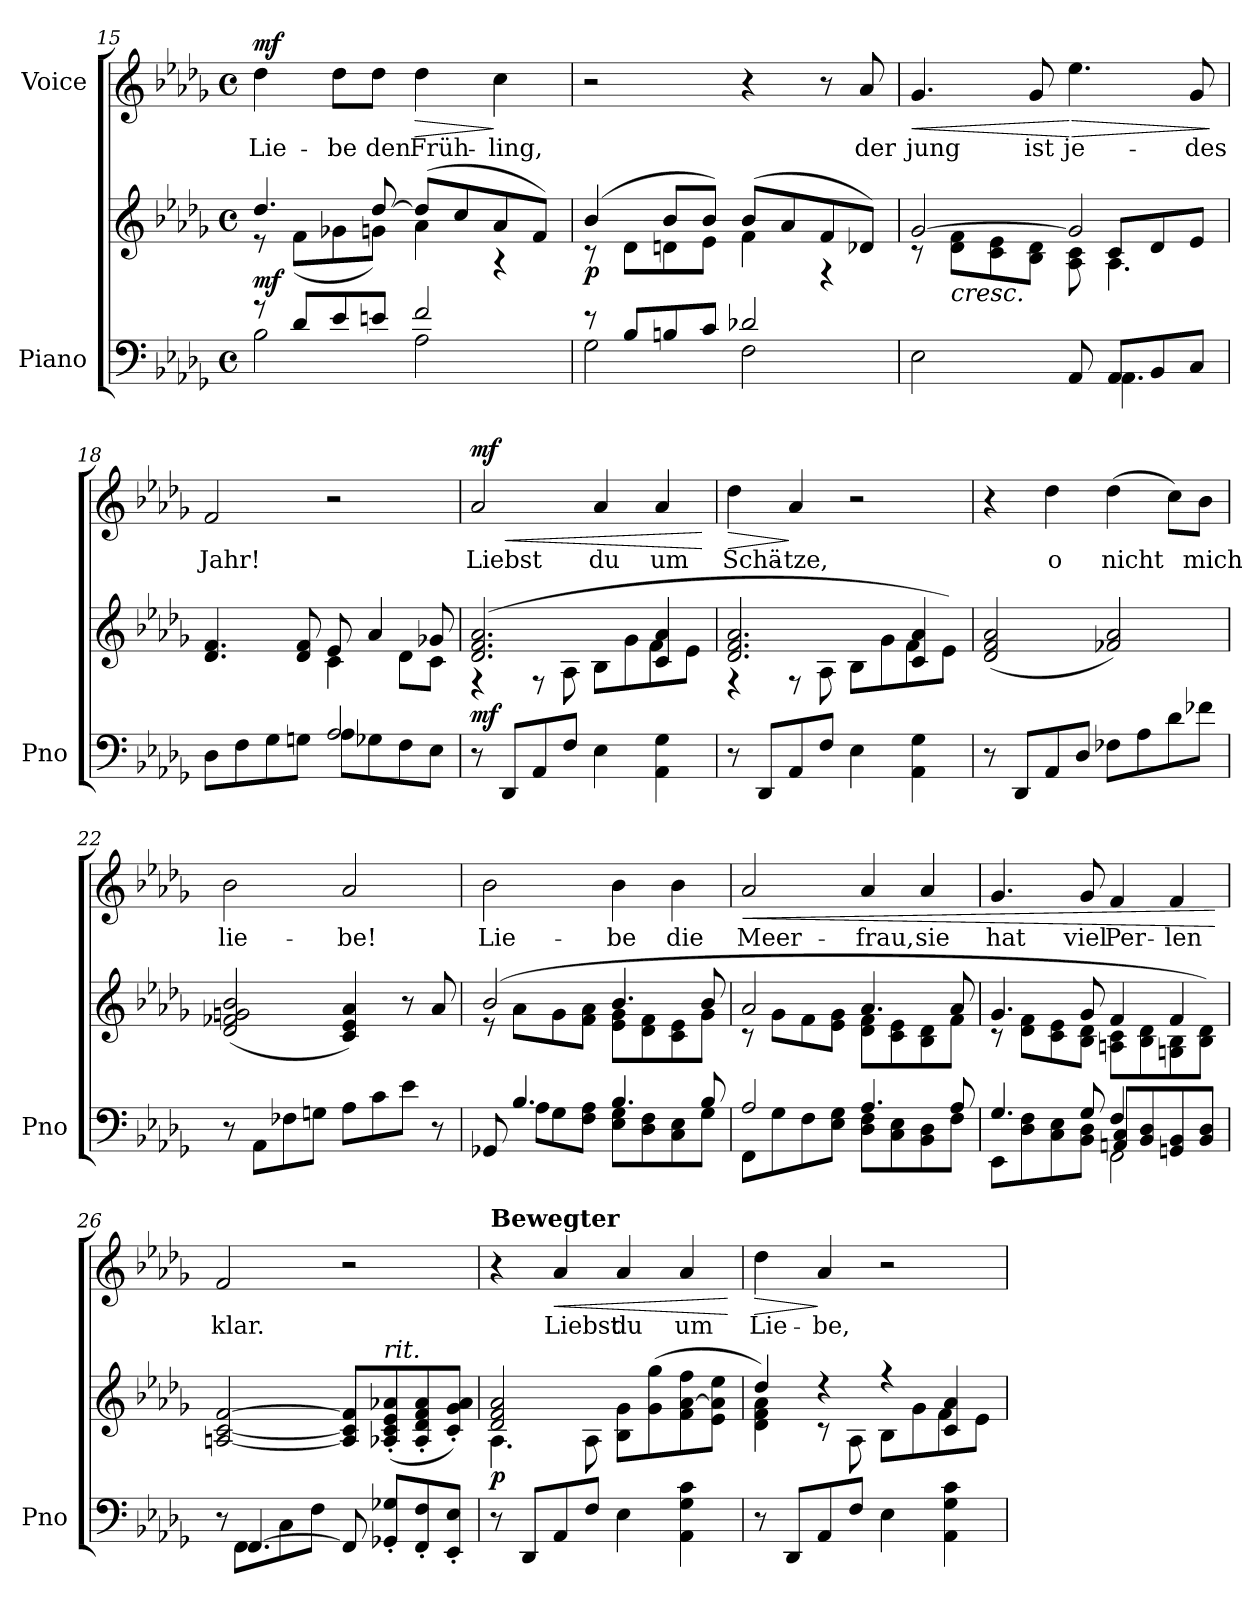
**kern	**kern	**dynam	**kern	**text	**dynam
*part2	*part2	*part2	*part1	*part1	*part1
*staff3	*staff2	*staff2/3	*staff1	*staff1	*staff1
*I"Piano	*	*	*I"Voice	*	*
*I'Pno	*	*	*	*	*
*clefF4	*clefG2	*	*clefG2	*	*
*k[b-e-a-d-g-]	*k[b-e-a-d-g-]	*	*k[b-e-a-d-g-]	*	*
*M4/4	*M4/4	*	*M4/4	*	*
*met(c)	*met(c)	*	*met(c)	*	*
=15	=15	=15	=15	=15	=15
*^	*^	*	*	*	*
!	!	!	!	!LO:DY:b	!	!	!LO:DY:b
8r	2B-\	4.dd-/	8r	mf	4dd-\	Lie-	mf
8d-/L	.	.	(8f\L	.	.	.	.
8e-/	.	.	8g-X\	.	8dd-\L	-be	.
8en/J	.	[8dd-/	8gn\J)	.	8dd-\J	den	.
!	!	!	!	!	!	!	!LO:HP:b
2f/	2A-\	(8dd-/L]	4a-\	.	4dd-\	Früh-	>
.	.	8cc/	.	.	.	.	.
.	.	8a-/	4r	.	4cc\	-ling,	]
.	.	8f/J)	.	.	.	.	.
=16	=16	=16	=16	=16	=16	=16	=16
!	!	!	!	!LO:DY:b	!	!	!
8r	2G-\	(4b-/	8r	p	2r	.	.
8B-/L	.	.	8d-\L	.	.	.	.
8Bn/	.	8b-/L	8dn\	.	.	.	.
8c/J	.	8b-/J)	8e-\J	.	.	.	.
2d-X/	2F\	(8b-/L	4f\	.	4r	.	.
.	.	8a-/	.	.	.	.	.
.	.	8f/	4r	.	8r	.	.
.	.	8d-X/J)	.	.	8a-/	der	.
=17	=17	=17	=17	=17	=17	=17	=17
*	*	*	*^	*	*	*	*
!	!	!	!	!	!	!	!	!LO:HP:b
2ryy	2E-\	[2g-/	8r	2ryy	.	4.g-/	jung	<
!	!	!	!	!	!LO:HP:b	!	!	!
.	.	.	8d-\ 8f\L	.	<	.	.	.
.	.	.	8c\ 8e-\	.	.	.	.	.
.	.	.	8B-\ 8d-\J	.	.	8g-/	ist	.
!	!	!	!	!	!	!	!	!LO:HP:n=1:b
8AA-/	8ryy	2g-/]	8A-\ 8c\	8ryy	.	4.ee-\	je-	[ >
!LO:N:head=solid	!	!	!	!	!	!	!	!
8AA-/L	4.AA-\	.	4.A-\	8c/L	.	.	.	.
8BB-/	.	.	.	8d-/	.	.	.	.
8C/J	.	.	.	8e-/J	.	8g-/	-des	.
*v	*v	*	*	*	*	*	*	*
*	*v	*v	*v	*	*	*	*
.	.	.	.	.	]
=18	=18	=18	=18	=18	=18
*^	*^	*	*	*	*
2ryy	8D-\L	4.d-/ 4.f/	2ryy	.	2f/	Jahr!	.
.	8F\	.	.	.	.	.	.
.	8G-\	.	.	.	.	.	.
.	8Gn\J	8d-/ 8f/	.	.	.	.	.
2A-/	8A-\L	8e-/	4c\	.	2r	.	.
.	8G-X\	4a-/	.	.	.	.	.
.	8F\	.	8d-\L	.	.	.	.
.	8E-\J	8g-X/	8c\J	.	.	.	.
=19	=19	=19	=19	=19	=19	=19	=19
!	!	!	!	!LO:DY:b	!	!	!LO:HP:b
!	!	!	!	!	!	!	!LO:DY:n=1:b
*v	*v	*	*	*	*	*	*
8r	(2.d-/ 2.f/ 2.a-/	4r	mf	2a-/	Liebst	< mf
8DD-/L	.	.	.	.	.	.
8AA-/	.	8r	.	.	.	.
8F/J	.	8A-\	.	.	.	.
4E-\	.	8B-\L	.	4a-/	du	.
.	.	8g-\	.	.	.	.
4AA-\ 4G-\	4c/ 4a-/	8f\	.	4a-/	um	.
.	.	8e-\J	.	.	.	.
*	*v	*v	*	*	*	*
.	.	.	.	.	[
=20	=20	=20	=20	=20	=20
*	*^	*	*	*	*
!	!	!	!	!	!	!LO:HP:b
8r	2.d-/ 2.f/ 2.a-/	4r	.	4dd-\	Schä-	>
8DD-/L	.	.	.	.	.	.
8AA-/	.	8r	.	4a-/	-tze,	]
8F/J	.	8A-\	.	.	.	.
4E-\	.	8B-\L	.	2r	.	.
.	.	8g-\	.	.	.	.
4AA-\ 4G-\	4c/ 4a-/	8f\	.	.	.	.
.	.	8e-\J)	.	.	.	.
*	*v	*v	*	*	*	*
=21	=21	=21	=21	=21	=21
8r	(2d-/ 2f/ 2a-/	.	4r	.	.
8DD-/L	.	.	.	.	.
8AA-/	.	.	4dd-\	o	.
8D-/J	.	.	.	.	.
8F-X\L	2f-X/ 2a-/)	.	(4dd-\	nicht	.
8A-\	.	.	.	.	.
8d-\	.	.	8cc\L)	.	.
8f-X\J	.	.	8b-\J	mich	.
=22	=22	=22	=22	=22	=22
8r	(2d-/ 2f-X/ 2gn/ 2b-/	.	2b-\	lie-	.
8AA-\L	.	.	.	.	.
8F-X\	.	.	.	.	.
8Gn\J	.	.	.	.	.
8A-\L	4c/ 4e-/ 4a-/)	.	2a-/	-be!	.
8c\	.	.	.	.	.
8e-\J	8r	.	.	.	.
8r	8a-/	.	.	.	.
=23	=23	=23	=23	=23	=23
*^	*^	*	*	*	*
8GG-X/	8ryy	(2b-/	8r	.	2b-\	Lie-	.
4.B-/	8A-\L	.	8a-\L	.	.	.	.
.	8G-\	.	8g-\	.	.	.	.
.	8F\ 8A-\J	.	8f\ 8a-\J	.	.	.	.
4.B-/	8E-\ 8G-\L	4.b-/	8e-\ 8g-\L	.	4b-\	-be	.
.	8D-\ 8F\	.	8d-\ 8f\	.	.	.	.
.	8C\ 8E-\	.	8c\ 8e-\	.	4b-\	die	.
8B-/	8G-\J	8b-/	8g-\J	.	.	.	.
=24	=24	=24	=24	=24	=24	=24	=24
!	!	!	!	!	!	!	!LO:HP:b
2A-/	8FF/L	2a-/	8r	.	2a-/	Meer-	<
.	8G-\	.	8g-\L	.	.	.	.
.	8F\	.	8f\	.	.	.	.
.	8E-\ 8G-\J	.	8e-\ 8g-\J	.	.	.	.
4.A-/	8D-\ 8F\L	4.a-/	8d-\ 8f\L	.	4a-/	-frau,	.
.	8C\ 8E-\	.	8c\ 8e-\	.	.	.	.
.	8BB-\ 8D-\	.	8B-\ 8d-\	.	4a-/	sie	.
8A-/	8F\J	8a-/	8f\J	.	.	.	.
=25	=25	=25	=25	=25	=25	=25	=25
*	*^	*	*	*	*	*	*
4.G-/	8EE-\L	2ryy	4.g-/	8r	.	4.g-/	hat	.
.	8D-\ 8F\	.	.	8d-\ 8f\L	.	.	.	.
.	8C\ 8E-\	.	.	8c\ 8e-\	.	.	.	.
8G-/	8BB-\ 8D-\J	.	8g-/	8B-\ 8d-\J	.	8g-/	viel	.
4F/	2FF\	8AAn/ 8C/L	4f/	8An\ 8c\L	.	4f/	Per-	.
.	.	8BB-/ 8D-/	.	8B-\ 8d-\	.	.	.	.
4ryy	.	8GGn/ 8BB-/	4f/	8Gn\ 8B-\	.	4f/	-len	.
.	.	8BB-/ 8D-/J	.	8B-\ 8d-\J)	.	.	.	.
*v	*v	*v	*	*	*	*	*	*
*	*v	*v	*	*	*	*
.	.	.	.	.	[
=26	=26	=26	=26	=26	=26
*^	*	*	*	*	*
8r	8ryy	[2An/ [2c/ [2f/	.	2f/	klar.	.
!	!LO:N:head=solid	!	!	!	!	!
[4.FF/	8FF\L	.	.	.	.	.
.	8C\	.	.	.	.	.
.	8F\J	.	.	.	.	.
8FF/]	2ryy	8A/] 8c/] 8f/]L	.	2r	.	.
!	!	!LO:TX:i:t=rit.	!	!	!	!
8GG-X/'< 8G-X/'<L	.	(8A-X/' 8c/' 8e-/' 8a-X/'	.	.	.	.
8FF/'< 8F/'<	.	8A-/' 8d-/' 8f/' 8a-/'	.	.	.	.
8EE-/'< 8E-/'<J	.	8c/' 8g-/' 8a-/'J)	.	.	.	.
*v	*v	*	*	*	*	*
=27	=27	=27	=27	=27	=27
*	*^	*	*	*	*
!	!	!	!	!LO:TX:a:B:t=Bewegter	!	!
!	!	!	!LO:DY:b	!	!	!
8r	2d-/ 2f/ 2a-/	4.A-\	p	4r	.	.
8DD-/L	.	.	.	.	.	.
!	!	!	!	!	!	!LO:HP:b
8AA-/	.	.	.	4a-/	Liebst	<
8F/J	.	8A-\	.	.	.	.
4E-\	2ryy	8B-\ 8g-\L	.	4a-/	du	.
.	.	(8g-\ 8gg-\	.	.	.	.
4AA-\ 4G-\ 4c\	.	8f\ [8a-\ 8ff\	.	4a-/	um	.
.	.	8e-\ 8a-\] 8ee-\J	.	.	.	.
*	*v	*v	*	*	*	*
.	.	[	.	.	[
=28	=28	=28	=28	=28	=28
*	*^	*	*	*	*
!	!	!	!	!	!	!LO:HP:b
8r	4dd-/)	4d-\ 4f\ 4a-\	.	4dd-\	Lie-	>
8DD-/L	.	.	.	.	.	.
8AA-/	4r	8r	.	4a-/	-be,	]
8F/J	.	8A-\	.	.	.	.
4E-\	4r	8B-\L	.	2r	.	.
.	.	8g-\	.	.	.	.
4AA-\ 4G-\ 4c\	4c/ 4a-/	8f\	.	.	.	.
.	.	8e-\J	.	.	.	.
*	*v	*v	*	*	*	*
=	=	=	=	=	=
*-	*-	*-	*-	*-	*-
